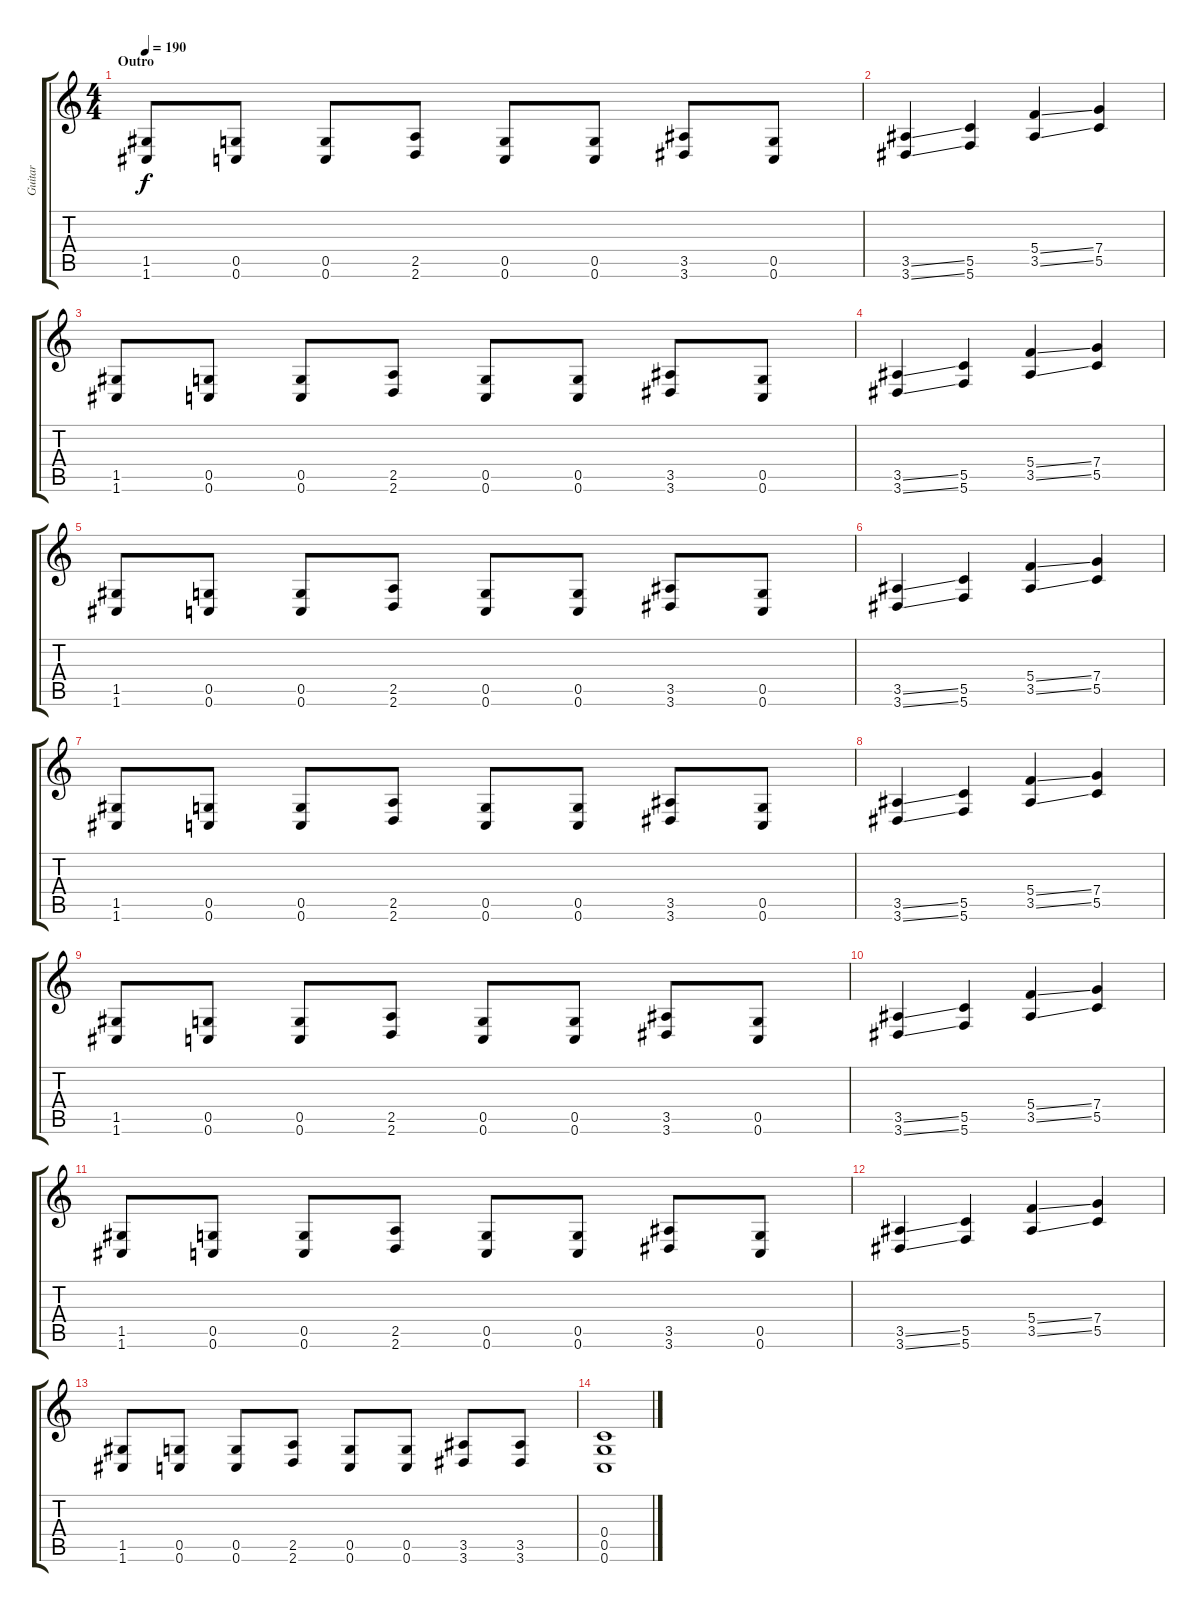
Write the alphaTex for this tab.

\track ("Guitar" "Guitar") {instrument distortionguitar}
\staff {score tabs}
\tuning (D4 A3 F3 C3 G2 C2) {hide}
\ts (4 4)
\section ("" "Outro")
\tempo 190
\clef g2
\ks c
(1.5 1.6).8{dy f} (0.5 0.6).8 (0.5 0.6).8 (2.5 2.6).8 (0.5 0.6).8 (0.5 0.6).8 (3.5 3.6).8 (0.5 0.6).8 |
(3.5{ss} 3.6{ss}).4 (5.5 5.6).4 (5.4{ss} 3.5{ss}).4 (7.4 5.5).4 |
(1.5 1.6).8 (0.5 0.6).8 (0.5 0.6).8 (2.5 2.6).8 (0.5 0.6).8 (0.5 0.6).8 (3.5 3.6).8 (0.5 0.6).8 |
(3.5{ss} 3.6{ss}).4 (5.5 5.6).4 (5.4{ss} 3.5{ss}).4 (7.4 5.5).4 |
(1.5 1.6).8 (0.5 0.6).8 (0.5 0.6).8 (2.5 2.6).8 (0.5 0.6).8 (0.5 0.6).8 (3.5 3.6).8 (0.5 0.6).8 |
(3.5{ss} 3.6{ss}).4 (5.5 5.6).4 (5.4{ss} 3.5{ss}).4 (7.4 5.5).4 |
(1.5 1.6).8 (0.5 0.6).8 (0.5 0.6).8 (2.5 2.6).8 (0.5 0.6).8 (0.5 0.6).8 (3.5 3.6).8 (0.5 0.6).8 |
(3.5{ss} 3.6{ss}).4 (5.5 5.6).4 (5.4{ss} 3.5{ss}).4 (7.4 5.5).4 |
(1.5 1.6).8 (0.5 0.6).8 (0.5 0.6).8 (2.5 2.6).8 (0.5 0.6).8 (0.5 0.6).8 (3.5 3.6).8 (0.5 0.6).8 |
(3.5{ss} 3.6{ss}).4 (5.5 5.6).4 (5.4{ss} 3.5{ss}).4 (7.4 5.5).4 |
(1.5 1.6).8 (0.5 0.6).8 (0.5 0.6).8 (2.5 2.6).8 (0.5 0.6).8 (0.5 0.6).8 (3.5 3.6).8 (0.5 0.6).8 |
(3.5{ss} 3.6{ss}).4 (5.5 5.6).4 (5.4{ss} 3.5{ss}).4 (7.4 5.5).4 |
(1.5 1.6).8 (0.5 0.6).8 (0.5 0.6).8 (2.5 2.6).8 (0.5 0.6).8 (0.5 0.6).8 (3.5 3.6).8 (3.5 3.6).8 |
(0.4 0.5 0.6).1
